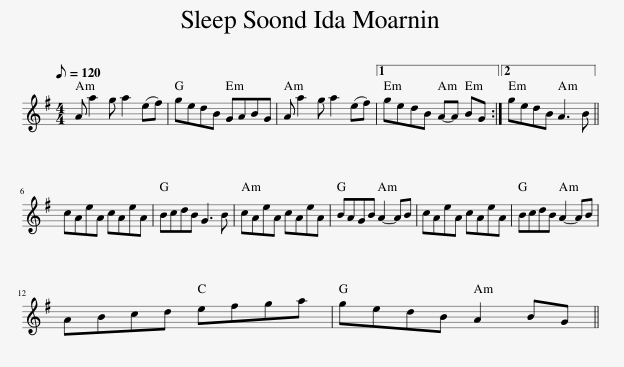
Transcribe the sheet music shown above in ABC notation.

X:1
L:1/8
Q:1/8=120
M:4/4
I:linebreak $
K:G
V:1 treble
V:1
 A a2 g a2 (ef) | gedB GABG | A a2 g a2 (ef) |1 gedB A-A BG :|2 gedB A3 B ||$ %5
 cAeA cAeA | BcdB G3 B | cAeA cAeA | BAGB A2- AB | cAeA cAeA | %10
 BcdB A2- AB |$ ABcd efga | gedB A2 BG || %13
